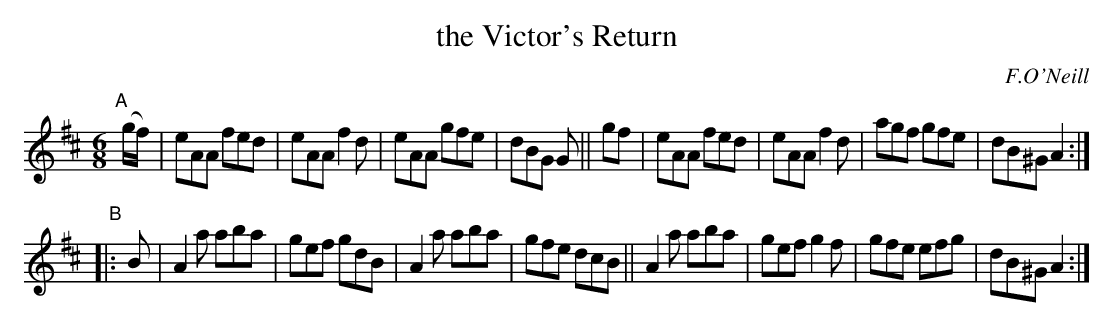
X:1
T: the Victor's Return
O: F.O'Neill
M: 6/8
L: 1/8
K: Amix
"^A"[|] (g/f/) |\
eAA fed | eAA f2d | eAA gfe | dBG G || gf |\
eAA fed | eAA f2d | agf gfe | dB^G A2 :|
"^B"|: B |\
A2a aba | gef gdB | A2a aba | gfe dcB ||\
A2a aba | gef g2f | gfe efg | dB^G A2 :|
